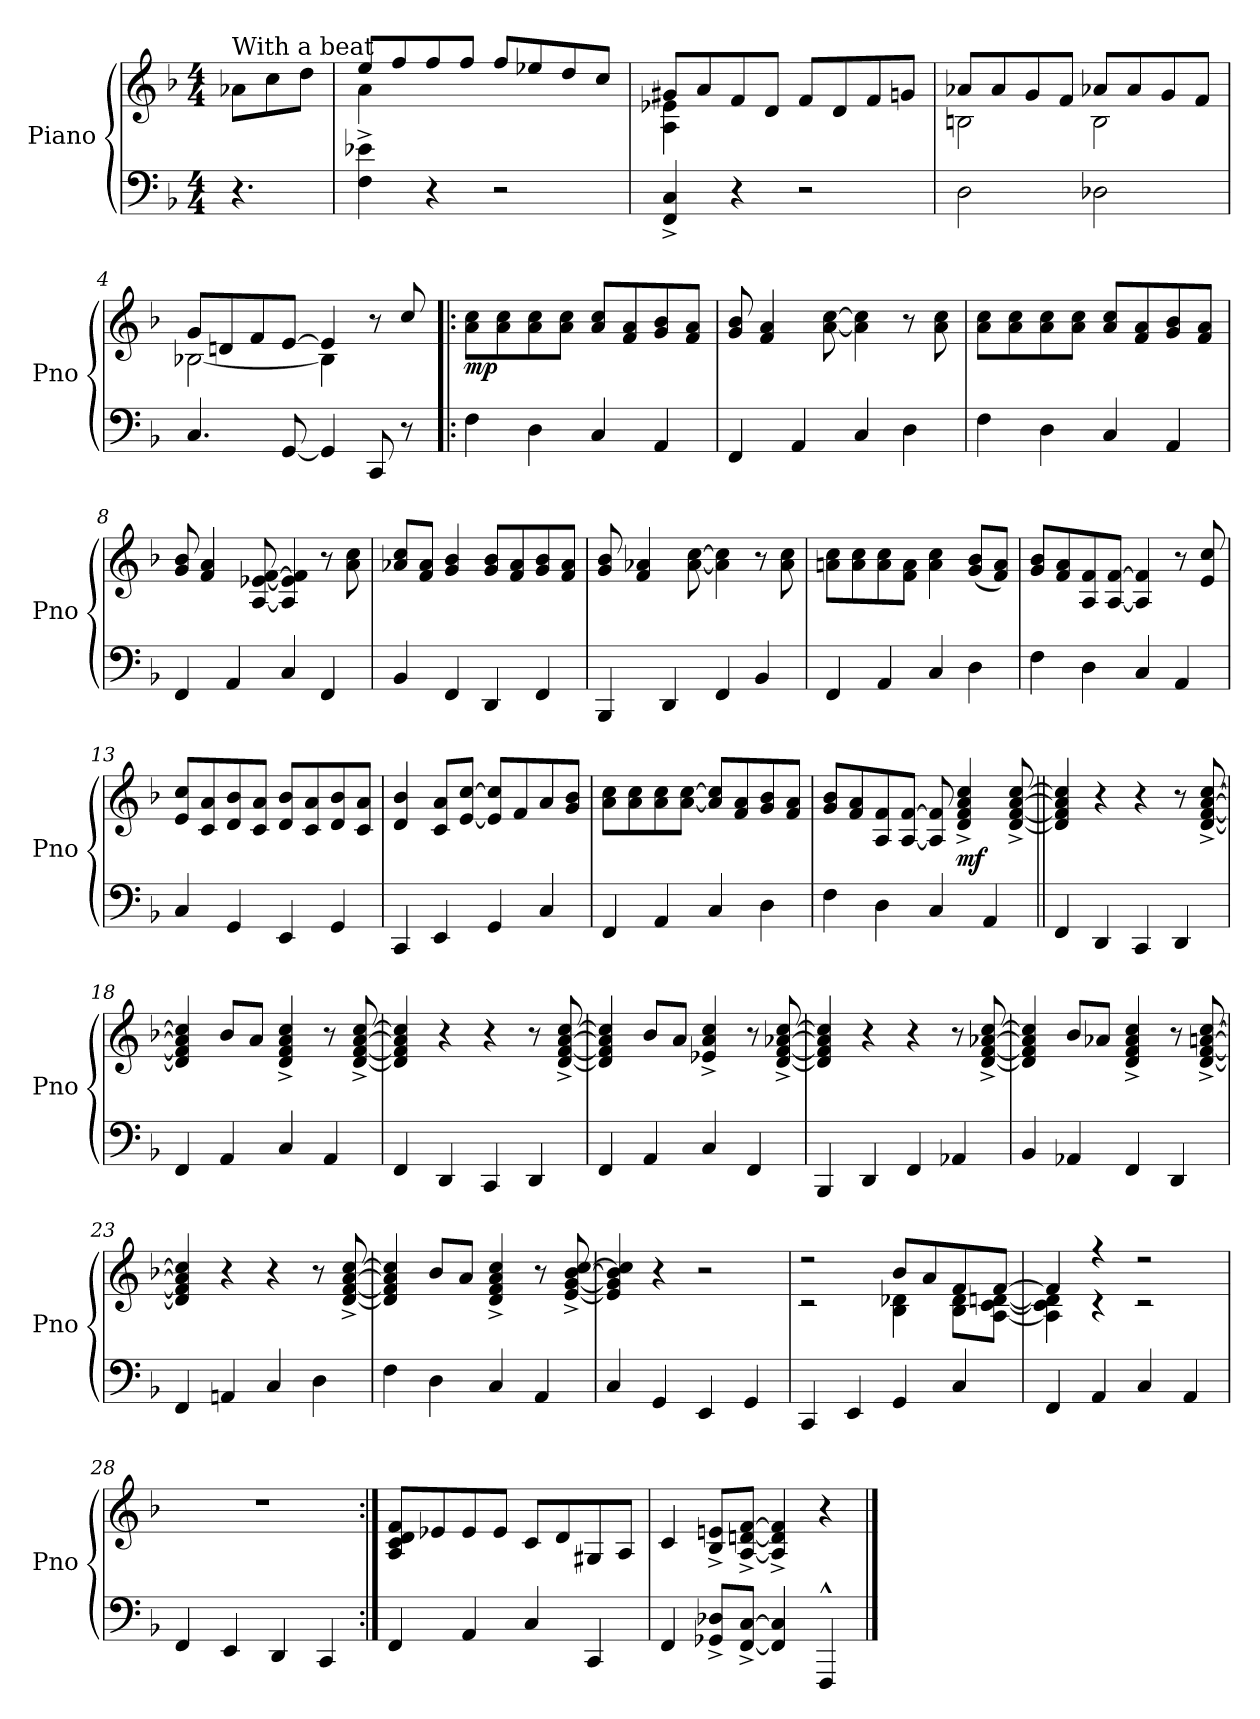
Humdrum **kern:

**kern	**kern	**dynam
*part1	*part1	*part1
*staff2	*staff1	*staff1/2
*I"Piano	*	*
*I'Pno	*	*
*clefF4	*clefG2	*
*k[b-]	*k[b-]	*
*F:	*F:	*
*M4/4	*M4/4	*
=	=	=
!	!LO:TX:a:t=With a beat	!
4.r	8a-X\L	.
.	8cc\	.
.	8dd\J	.
=1	=1	=1
*	*^	*
4F\^ 4e-X\^	8ee/L	4a\	.
.	8ff/	.	.
4r	8ff/	4ryy	.
.	8ff/J	.	.
2r	8ff/L	2ryy	.
.	8ee-X/	.	.
.	8dd/	.	.
.	8cc/J	.	.
=2	=2	=2	=2
4FF/^ 4C/^	8g#X/L	4A\ 4e-X\	.
.	8a/	.	.
4r	8f/	4ryy	.
.	8d/J	.	.
2r	8f/L	2ryy	.
.	8d/	.	.
.	8f/	.	.
.	8gn/J	.	.
=3	=3	=3	=3
2D\	8a-X/L	2Bn\	.
.	8a-/	.	.
.	8g/	.	.
.	8f/J	.	.
2D-X\	8a-X/L	2B\	.
.	8a-/	.	.
.	8g/	.	.
.	8f/J	.	.
!!LO:LB:g=z	!!
=4	=4	=4	=4
4.C/	8g/L	[2B-X\	.
.	8dn/	.	.
.	8f/	.	.
[8GG/	[8e/J	.	.
4GG/]	4e/]	4B-\]	.
8CC/	8r	4ryy	.
8r	8cc/	.	.
*	*v	*v	*
=5!|:	=5!|:	=5!|:
!	!	!LO:DY:b
4F\	8a\ 8cc\L	mp
.	8a\ 8cc\	.
4D\	8a\ 8cc\	.
.	8a\ 8cc\J	.
4C/	8a/ 8cc/L	.
.	8f/ 8a/	.
4AA/	8g/ 8b-/	.
.	8f/ 8a/J	.
=6	=6	=6
4FF/	8g/ 8b-/	.
.	4f/ 4a/	.
4AA/	.	.
.	[8a\ [8cc\	.
4C/	4a\] 4cc\]	.
4D\	8r	.
.	8a\ 8cc\	.
!!LO:LB:g=z
=7	=7	=7
4F\	8a\ 8cc\L	.
.	8a\ 8cc\	.
4D\	8a\ 8cc\	.
.	8a\ 8cc\J	.
4C/	8a/ 8cc/L	.
.	8f/ 8a/	.
4AA/	8g/ 8b-/	.
.	8f/ 8a/J	.
=8	=8	=8
4FF/	8g/ 8b-/	.
.	4f/ 4a/	.
4AA/	.	.
.	[8A/ [8e-X/ [8f/	.
4C/	4A/] 4e-/] 4f/]	.
4FF/	8r	.
.	8a\ 8cc\	.
=9	=9	=9
4BB-/	8a-X/ 8cc/L	.
.	8f/ 8a-/J	.
4FF/	4g/ 4b-/	.
4DD/	8g/ 8b-/L	.
.	8f/ 8a-/	.
4FF/	8g/ 8b-/	.
.	8f/ 8a-/J	.
!!LO:LB:g=z
=10	=10	=10
4BBB-/	8g/ 8b-/	.
.	4f/ 4a-X/	.
4DD/	.	.
.	[8a-\ [8cc\	.
4FF/	4a-\] 4cc\]	.
4BB-/	8r	.
.	8a-\ 8cc\	.
=11	=11	=11
4FF/	8an\ 8cc\L	.
.	8a\ 8cc\	.
4AA/	8a\ 8cc\	.
.	8f\ 8a\J	.
4C/	4a\ 4cc\	.
4D\	(8g/ 8b-/L	.
.	8f/ 8a/J)	.
=12	=12	=12
4F\	8g/ 8b-/L	.
.	8f/ 8a/	.
4D\	8A/ 8f/	.
.	[8A/ [8f/J	.
4C/	4A/] 4f/]	.
4AA/	8r	.
.	8e/ 8cc/	.
!!LO:LB:g=z
=13	=13	=13
4C/	8e/ 8cc/L	.
.	8c/ 8a/	.
4GG/	8d/ 8b-/	.
.	8c/ 8a/J	.
4EE/	8d/ 8b-/L	.
.	8c/ 8a/	.
4GG/	8d/ 8b-/	.
.	8c/ 8a/J	.
=14	=14	=14
4CC/	4d/ 4b-/	.
4EE/	8c/ 8a/L	.
.	[8e/ [8cc/J	.
4GG/	8e/] 8cc/]L	.
.	8f/	.
4C/	8a/	.
.	8g/ 8b-/J	.
=15	=15	=15
4FF/	8a\ 8cc\L	.
.	8a\ 8cc\	.
4AA/	8a\ 8cc\	.
.	[8a\ [8cc\J	.
4C/	8a/] 8cc/]L	.
.	8f/ 8a/	.
4D\	8g/ 8b-/	.
.	8f/ 8a/J	.
!!LO:PB:g=z
=16	=16	=16
4F\	8g/ 8b-/L	.
.	8f/ 8a/	.
4D\	8A/ 8f/	.
.	[8A/ [8f/J	.
4C/	8A/] 8f/]	.
!	!	!LO:DY:b
.	4d/^ 4f/^ 4a/^ 4cc/^	mf
4AA/	.	.
.	[8d/^ [8f/^ [8a/^ [8cc/^	.
=17||	=17||	=17||
4FF/	4d/] 4f/] 4a/] 4cc/]	.
4DD/	4r	.
4CC/	4r	.
4DD/	8r	.
.	[8d/^ [8f/^ [8a/^ [8cc/^	.
=18	=18	=18
4FF/	4d/] 4f/] 4a/] 4cc/]	.
4AA/	8b-/L	.
.	8a/J	.
4C/	4d/^ 4f/^ 4a/^ 4cc/^	.
4AA/	8r	.
.	[8d/^ [8f/^ [8a/^ [8cc/^	.
!!LO:LB:g=z
=19	=19	=19
4FF/	4d/] 4f/] 4a/] 4cc/]	.
4DD/	4r	.
4CC/	4r	.
4DD/	8r	.
.	[8d/^ [8f/^ [8a/^ [8cc/^	.
=20	=20	=20
4FF/	4d/] 4f/] 4a/] 4cc/]	.
4AA/	8b-/L	.
.	8a/J	.
4C/	4e-X/^ 4a/^ 4cc/^	.
4FF/	8r	.
.	[8d/^ [8f/^ [8a-X/^ [8cc/^	.
=21	=21	=21
4BBB-/	4d/] 4f/] 4a-/] 4cc/]	.
4DD/	4r	.
4FF/	4r	.
4AA-X/	8r	.
.	[8d/^ [8f/^ [8a-X/^ [8cc/^	.
!!LO:LB:g=z
=22	=22	=22
4BB-/	4d/] 4f/] 4a-/] 4cc/]	.
4AA-X/	8b-/L	.
.	8a-X/J	.
4FF/	4d/^ 4f/^ 4a-/^ 4cc/^	.
4DD/	8r	.
.	[8d/^ [8f/^ [8an/^ [8cc/^	.
=23	=23	=23
4FF/	4d/] 4f/] 4a/] 4cc/]	.
4AAn/	4r	.
4C/	4r	.
4D\	8r	.
.	[8d/^ [8f/^ [8a/^ [8cc/^	.
=24	=24	=24
4F\	4d/] 4f/] 4a/] 4cc/]	.
4D\	8b-/L	.
.	8a/J	.
4C/	4d/^ 4f/^ 4a/^ 4cc/^	.
4AA/	8r	.
.	[8e/^ [8g/^ [8b-/^ [8cc/^	.
!!LO:LB:g=z
=25	=25	=25
4C/	4e/] 4g/] 4b-/] 4cc/]	.
4GG/	4r	.
4EE/	2r	.
4GG/	.	.
=26	=26	=26
*	*^	*
4CC/	2r	2r	.
4EE/	.	.	.
4GG/	8b-/L	4B-\ 4d-X\	.
.	8a/	.	.
4C/	8f/	8B-\ 8d-\L	.
.	[8f/J	[8A\ [8c\ [8dn\J	.
=27	=27	=27	=27
4FF/	4f/]	4A\] 4c\] 4d\]	.
4AA/	4r	4r	.
4C/	2r	2r	.
4AA/	.	.	.
*	*v	*v	*
!!LO:LB:g=z
=28	=28	=28
4FF/	1r	.
4EE/	.	.
4DD/	.	.
4CC/	.	.
=29:|!	=29:|!	=29:|!
4FF/	8A/ 8c/ 8d/ 8f/L	.
.	8e-X/	.
4AA/	8e-/	.
.	8e-/J	.
4C/	8c/L	.
.	8d/	.
4CC/	8G#X/	.
.	8A/J	.
=30	=30	=30
4FF/	4c/	.
8GG-X/^ 8D-X/^L	8B-/^ 8en/^L	.
[8FF/^ [8C/^J	[8A/^ [8dn/^ [8f/^J	.
4FF/] 4C/]	4A/]^ 4d/]^ 4f/]^	.
4FFF^^/	4r	.
==	==	==
*-	*-	*-
